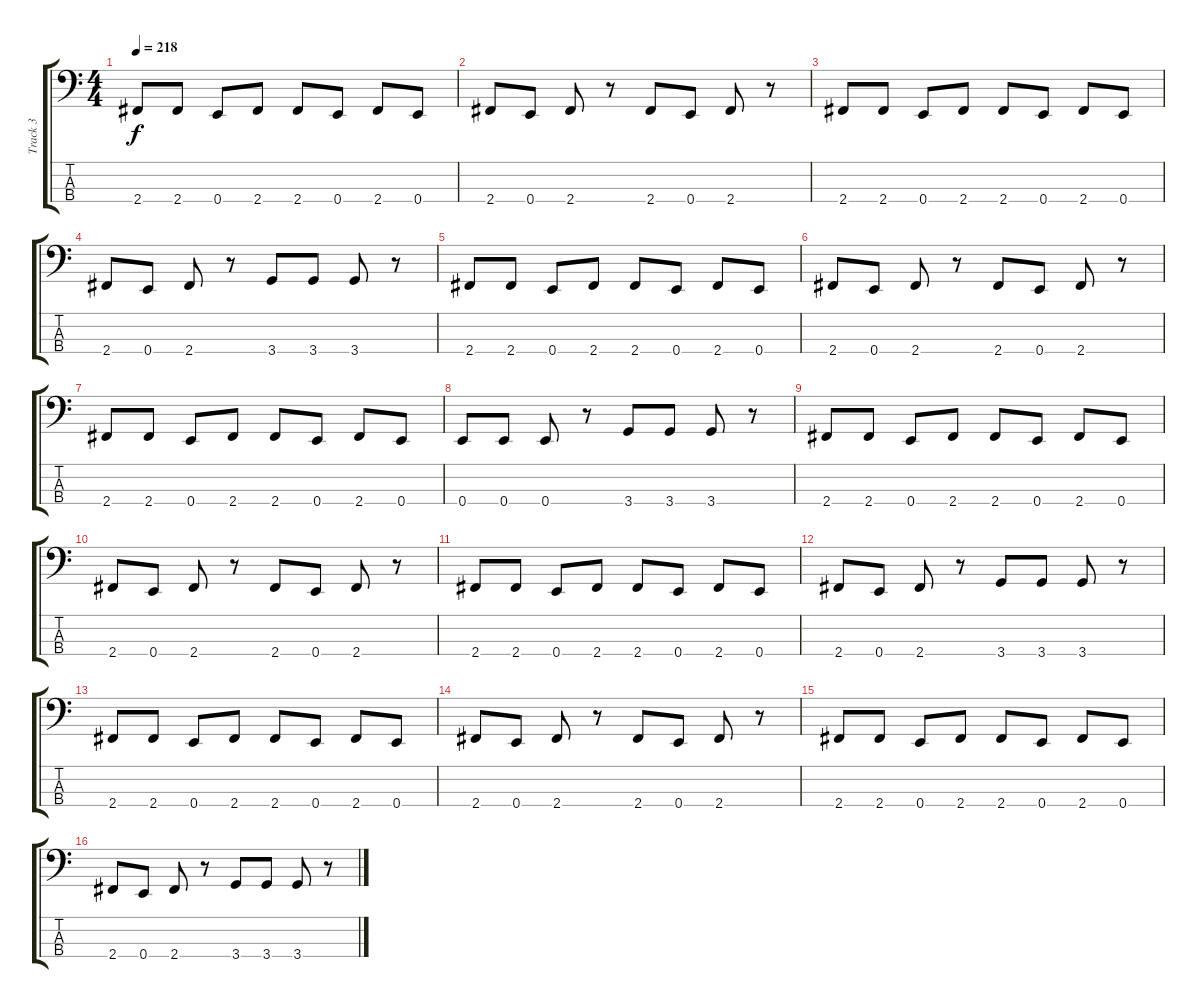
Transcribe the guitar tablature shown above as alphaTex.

\track ("Track 3" "Track 3") {instrument slapbass1}
\staff {score tabs}
\tuning (G2 D2 A1 E1) {hide}
\ts (4 4)
\tempo 218
\clef f4
\ks c
2.4.8{dy f instrument slapbass1} 2.4.8 0.4.8 2.4.8 2.4.8 0.4.8 2.4.8 0.4.8 |
2.4.8 0.4.8 2.4.8 r.8 2.4.8 0.4.8 2.4.8 r.8 |
2.4.8 2.4.8 0.4.8 2.4.8 2.4.8 0.4.8 2.4.8 0.4.8 |
2.4.8 0.4.8 2.4.8 r.8 3.4.8 3.4.8 3.4.8 r.8 |
2.4.8 2.4.8 0.4.8 2.4.8 2.4.8 0.4.8 2.4.8 0.4.8 |
2.4.8 0.4.8 2.4.8 r.8 2.4.8 0.4.8 2.4.8 r.8 |
2.4.8 2.4.8 0.4.8 2.4.8 2.4.8 0.4.8 2.4.8 0.4.8 |
0.4.8 0.4.8 0.4.8 r.8 3.4.8 3.4.8 3.4.8 r.8 |
2.4.8 2.4.8 0.4.8 2.4.8 2.4.8 0.4.8 2.4.8 0.4.8 |
2.4.8 0.4.8 2.4.8 r.8 2.4.8 0.4.8 2.4.8 r.8 |
2.4.8 2.4.8 0.4.8 2.4.8 2.4.8 0.4.8 2.4.8 0.4.8 |
2.4.8 0.4.8 2.4.8 r.8 3.4.8 3.4.8 3.4.8 r.8 |
2.4.8 2.4.8 0.4.8 2.4.8 2.4.8 0.4.8 2.4.8 0.4.8 |
2.4.8 0.4.8 2.4.8 r.8 2.4.8 0.4.8 2.4.8 r.8 |
2.4.8 2.4.8 0.4.8 2.4.8 2.4.8 0.4.8 2.4.8 0.4.8 |
2.4.8 0.4.8 2.4.8 r.8 3.4.8 3.4.8 3.4.8 r.8
